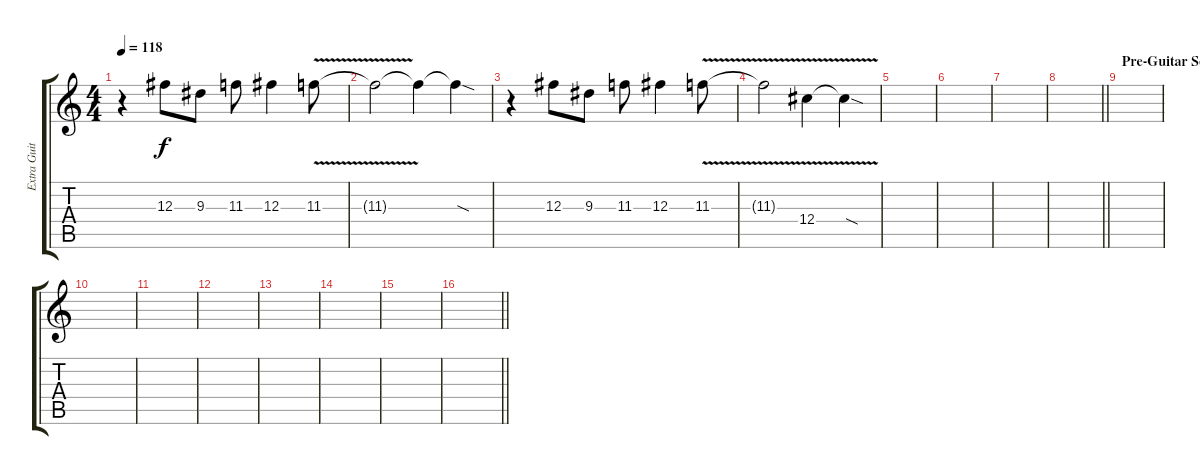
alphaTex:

\track ("Extra Guitar 1" "Extra Guit") {instrument distortionguitar bank 111}
\staff {score tabs}
\tuning (Eb4 Bb3 Gb3 Db3 Ab2 Db2) {hide}
\ts (4 4)
\tempo 118
\clef g2
\ks c
r.4{dy f} 12.3.8 9.3.8 11.3.8 12.3.4 11.3{v}.8 |
11.3{t}.2 11.3{t}.4 11.3{sod t}.4 |
r.4 12.3.8 9.3.8 11.3.8 12.3.4 11.3{v}.8 |
11.3{t}.2 12.4{v}.4 12.4{sod t}.4 |
|
|
|
\barLineRight lightlight
|
\section ("" "Pre-Guitar Solo")
|
|
|
|
|
|
|
\barLineRight lightlight
